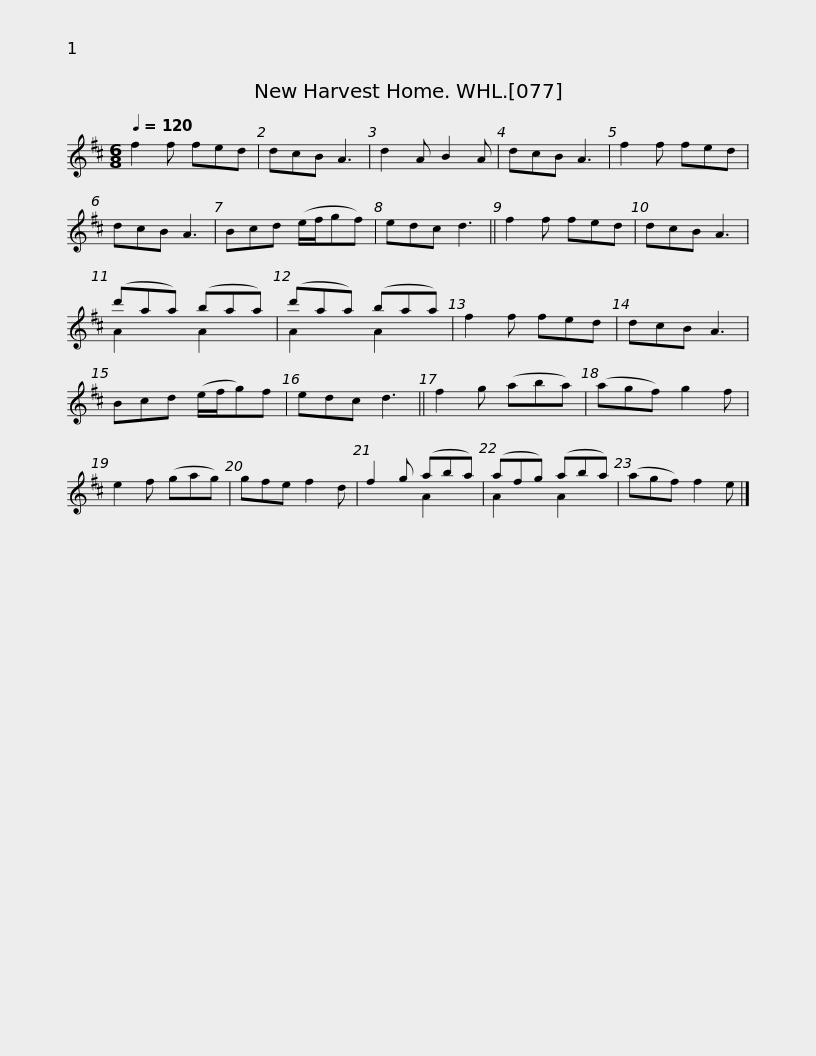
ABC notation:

X:1
%%score ( 1 2 )
L:1/8
Q:1/4=120
M:6/8
I:linebreak $
K:D
V:1 treble
V:2 treble
V:1
 f2 f fed | dcB A3 | d2 A B2 A | dcB A3 | f2 f fed | %5
 dcB A3 | Bcd (e/f/gf) | edc d3 ||$ f2 f fed | dcB A3 | %10
 (d'aa) (baa) | (d'aa) (baa) | f2 f fed | dcB A3 | Bcd (e/f/g)f |$ %15
 edc d3 || f2 g (aba) | (agf) g2 f | e2 f (gag) | gfe f2 d | %20
 f2 g (aba) | (afg) (aba) |$ (agf) f2 e |] %23
V:2
 x6 | x6 | x6 | x6 | x6 | %5
 x6 | x6 | x6 ||$ x6 | x6 | %10
 A2 x A2 x | A2 x A2 x | x6 | x6 | x6 |$ %15
 x6 || x6 | x6 | x6 | x6 | %20
 x3 A2 x | A2 x A2 x |$ x6 |] %23
